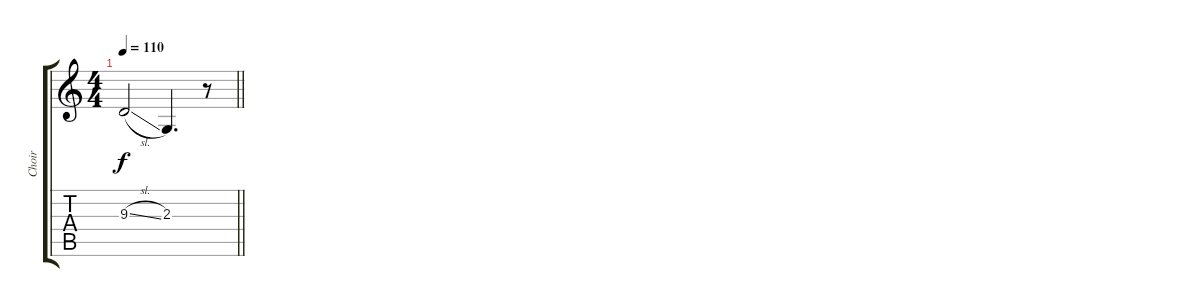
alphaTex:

\track ("Choir" "Choir") {instrument choiraahs}
\staff {score tabs}
\tuning (D4 A3 F3 C3 G2 C2) {hide}
\ts (4 4)
\tempo 110
\clef g2
\barLineRight lightlight
\ks c
9.3{sl}.2{dy f} 2.3.4{d} r.8
